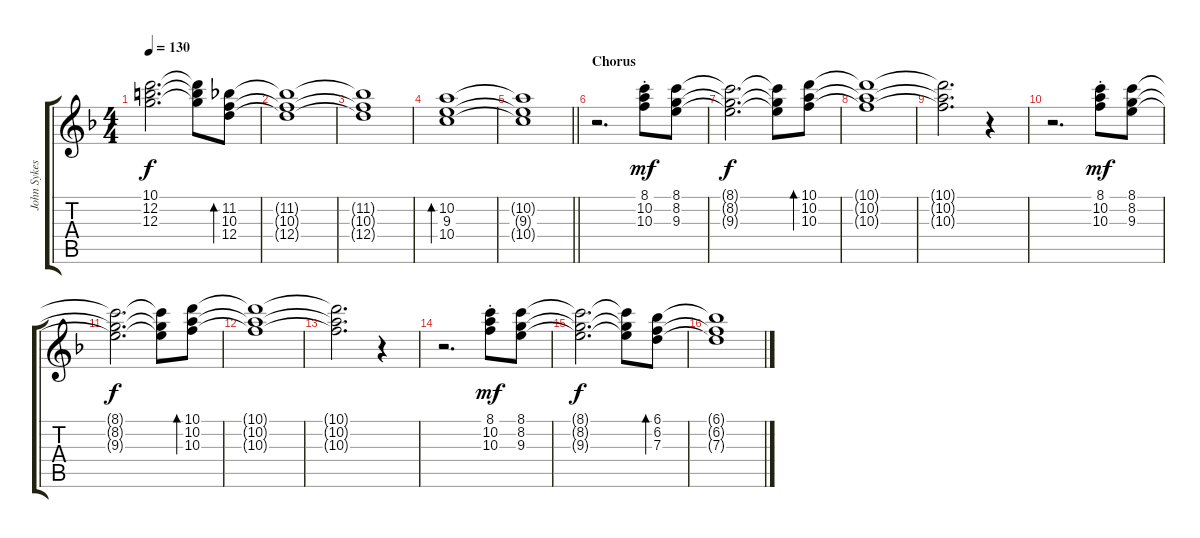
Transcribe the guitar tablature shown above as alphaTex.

\track ("John Sykes" "John Sykes") {instrument electricguitarjazz}
\staff {score tabs}
\tuning (E4 B3 G3 D3 A2 E2) {hide}
\ts (4 4)
\tempo 130
\clef g2
\ks dminor
(10.1{t} 12.2{t} 12.3{t}).2{d dy f} (10.1{t} 12.2{t} 12.3{t}).8 (11.2 10.3 12.4).8{bd 480} |
(11.2{t} 10.3{t} 12.4{t}).1 |
(11.2{t} 10.3{t} 12.4{t}).1 |
(10.2 9.3 10.4).1{bd 480} |
\barLineRight lightlight
(10.2{t} 9.3{t} 10.4{t}).1 |
\section ("" "Chorus")
r.2{d} (8.1{st} 10.2{st} 10.3{st}).8{dy mf} (8.1 8.2 9.3).8 |
(8.1{t} 8.2{t} 9.3{t}).2{d dy f} (8.1{t} 8.2{t} 9.3{t}).8 (10.1 10.2 10.3).8{bd 240} |
(10.1{t} 10.2{t} 10.3{t}).1 |
(10.1{t} 10.2{t} 10.3{t}).2{d} r.4 |
r.2{d} (8.1{st} 10.2{st} 10.3{st}).8{dy mf} (8.1 8.2 9.3).8 |
(8.1{t} 8.2{t} 9.3{t}).2{d dy f} (8.1{t} 8.2{t} 9.3{t}).8 (10.1 10.2 10.3).8{bd 240} |
(10.1{t} 10.2{t} 10.3{t}).1 |
(10.1{t} 10.2{t} 10.3{t}).2{d} r.4 |
r.2{d} (8.1{st} 10.2{st} 10.3{st}).8{dy mf} (8.1 8.2 9.3).8 |
(8.1{t} 8.2{t} 9.3{t}).2{d dy f} (8.1{t} 8.2{t} 9.3{t}).8 (6.1 6.2 7.3).8{bd 240} |
(6.1{t} 6.2{t} 7.3{t}).1
